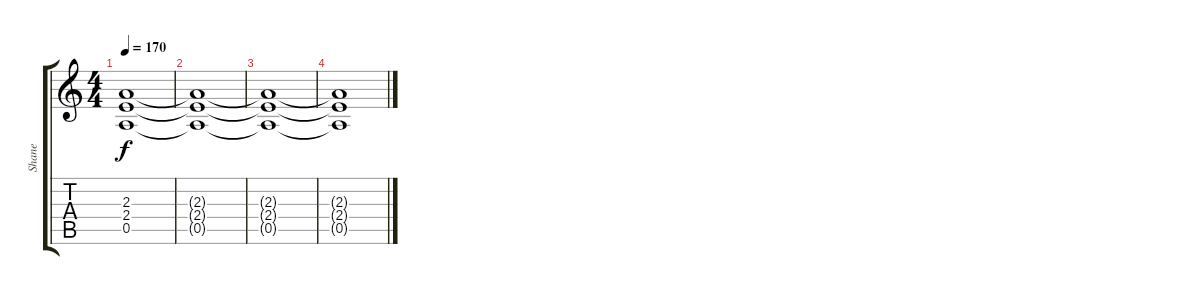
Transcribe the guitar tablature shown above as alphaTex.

\track ("Shane" "Shane") {instrument overdrivenguitar}
\staff {score tabs}
\tuning (E4 B3 G3 D3 A2 E2) {hide}
\ts (4 4)
\tempo 170
\clef g2
\ks c
(2.3{t} 2.4{t} 0.5{t}).1{dy f} |
(2.3{t} 2.4{t} 0.5{t}).1 |
(2.3{t} 2.4{t} 0.5{t}).1 |
(2.3{t} 2.4{t} 0.5{t}).1
